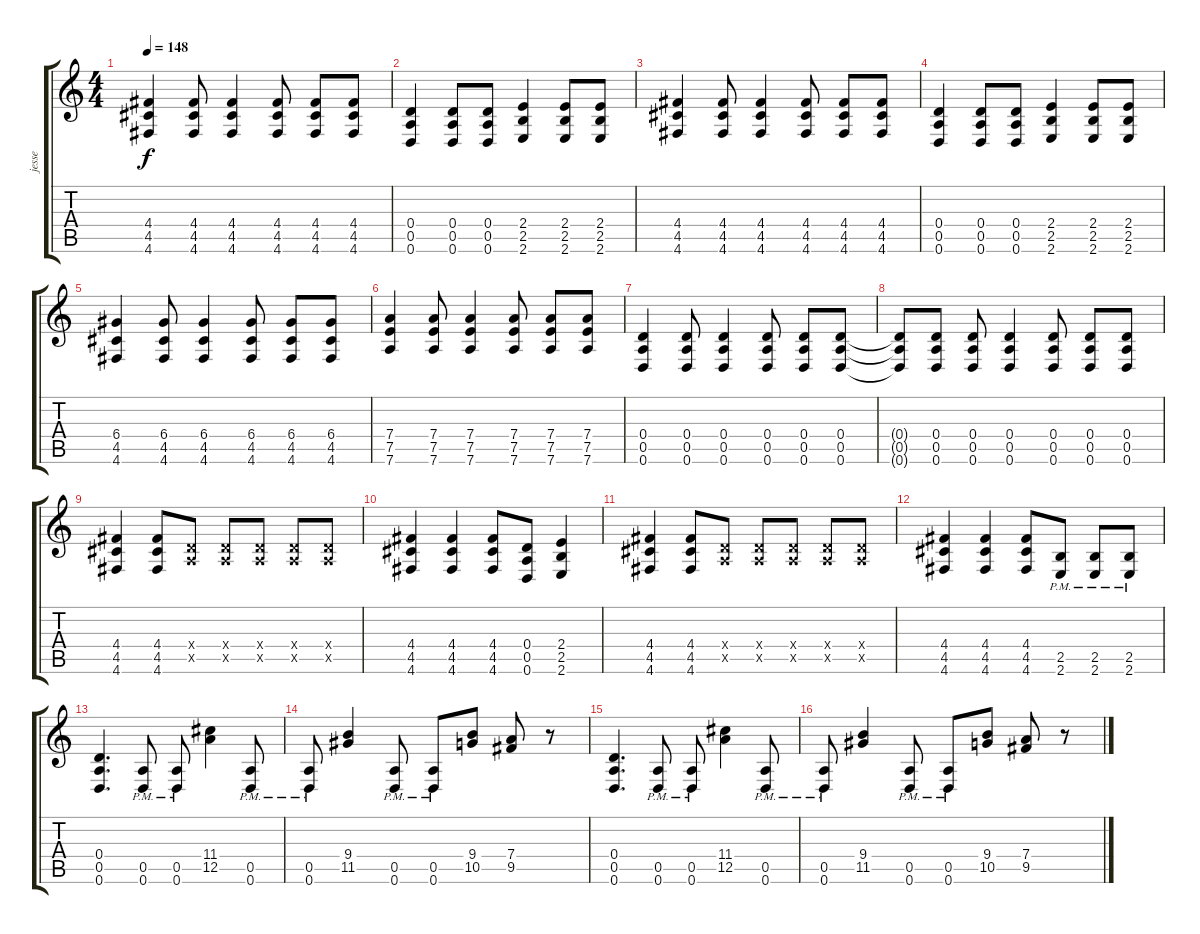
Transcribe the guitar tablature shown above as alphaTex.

\track ("jesse" "jesse") {instrument overdrivenguitar}
\staff {score tabs}
\tuning (E4 B3 G3 D3 A2 D2) {hide}
\ts (4 4)
\tempo 148
\clef g2
\ks c
(4.4 4.5 4.6).4{dy f} (4.4 4.5 4.6).8 (4.4 4.5 4.6).4 (4.4 4.5 4.6).8 (4.4 4.5 4.6).8 (4.4 4.5 4.6).8 |
(0.4 0.5 0.6).4 (0.4 0.5 0.6).8 (0.4 0.5 0.6).8 (2.4 2.5 2.6).4 (2.4 2.5 2.6).8 (2.4 2.5 2.6).8 |
(4.4 4.5 4.6).4 (4.4 4.5 4.6).8 (4.4 4.5 4.6).4 (4.4 4.5 4.6).8 (4.4 4.5 4.6).8 (4.4 4.5 4.6).8 |
(0.4 0.5 0.6).4 (0.4 0.5 0.6).8 (0.4 0.5 0.6).8 (2.4 2.5 2.6).4 (2.4 2.5 2.6).8 (2.4 2.5 2.6).8 |
(6.4 4.5 4.6).4 (6.4 4.5 4.6).8 (6.4 4.5 4.6).4 (6.4 4.5 4.6).8 (6.4 4.5 4.6).8 (6.4 4.5 4.6).8 |
(7.4 7.5 7.6).4 (7.4 7.5 7.6).8 (7.4 7.5 7.6).4 (7.4 7.5 7.6).8 (7.4 7.5 7.6).8 (7.4 7.5 7.6).8 |
(0.4 0.5 0.6).4 (0.4 0.5 0.6).8 (0.4 0.5 0.6).4 (0.4 0.5 0.6).8 (0.4 0.5 0.6).8 (0.4 0.5 0.6).8 |
(0.4{t} 0.5{t} 0.6{t}).8 (0.4 0.5 0.6).8 (0.4 0.5 0.6).8 (0.4 0.5 0.6).4 (0.4 0.5 0.6).8 (0.4 0.5 0.6).8 (0.4 0.5 0.6).8 |
(4.4 4.5 4.6).4 (4.4 4.5 4.6).8 (0.4{x} 0.5{x}).8 (0.4{x} 0.5{x}).8 (0.4{x} 0.5{x}).8 (0.4{x} 0.5{x}).8 (0.4{x} 0.5{x}).8 |
(4.4 4.5 4.6).4 (4.4 4.5 4.6).4 (4.4 4.5 4.6).8 (0.4 0.5 0.6).8 (2.4 2.5 2.6).4 |
(4.4 4.5 4.6).4 (4.4 4.5 4.6).8 (0.4{x} 0.5{x}).8 (0.4{x} 0.5{x}).8 (0.4{x} 0.5{x}).8 (0.4{x} 0.5{x}).8 (0.4{x} 0.5{x}).8 |
(4.4 4.5 4.6).4 (4.4 4.5 4.6).4 (4.4 4.5 4.6).8 (2.5{pm} 2.6{pm}).8 (2.5{pm} 2.6{pm}).8 (2.5{pm} 2.6{pm}).8 |
(0.4 0.5 0.6).4{d} (0.5{pm} 0.6{pm}).8 (0.5{pm} 0.6{pm}).8 (11.4 12.5).4 (0.5{pm} 0.6{pm}).8 |
(0.5{pm} 0.6{pm}).8 (9.4 11.5).4 (0.5{pm} 0.6{pm}).8 (0.5{pm} 0.6{pm}).8 (9.4 10.5).8 (7.4 9.5).8 r.8 |
(0.4 0.5 0.6).4{d} (0.5{pm} 0.6{pm}).8 (0.5{pm} 0.6{pm}).8 (11.4 12.5).4 (0.5{pm} 0.6{pm}).8 |
(0.5{pm} 0.6{pm}).8 (9.4 11.5).4 (0.5{pm} 0.6{pm}).8 (0.5{pm} 0.6{pm}).8 (9.4 10.5).8 (7.4 9.5).8 r.8
